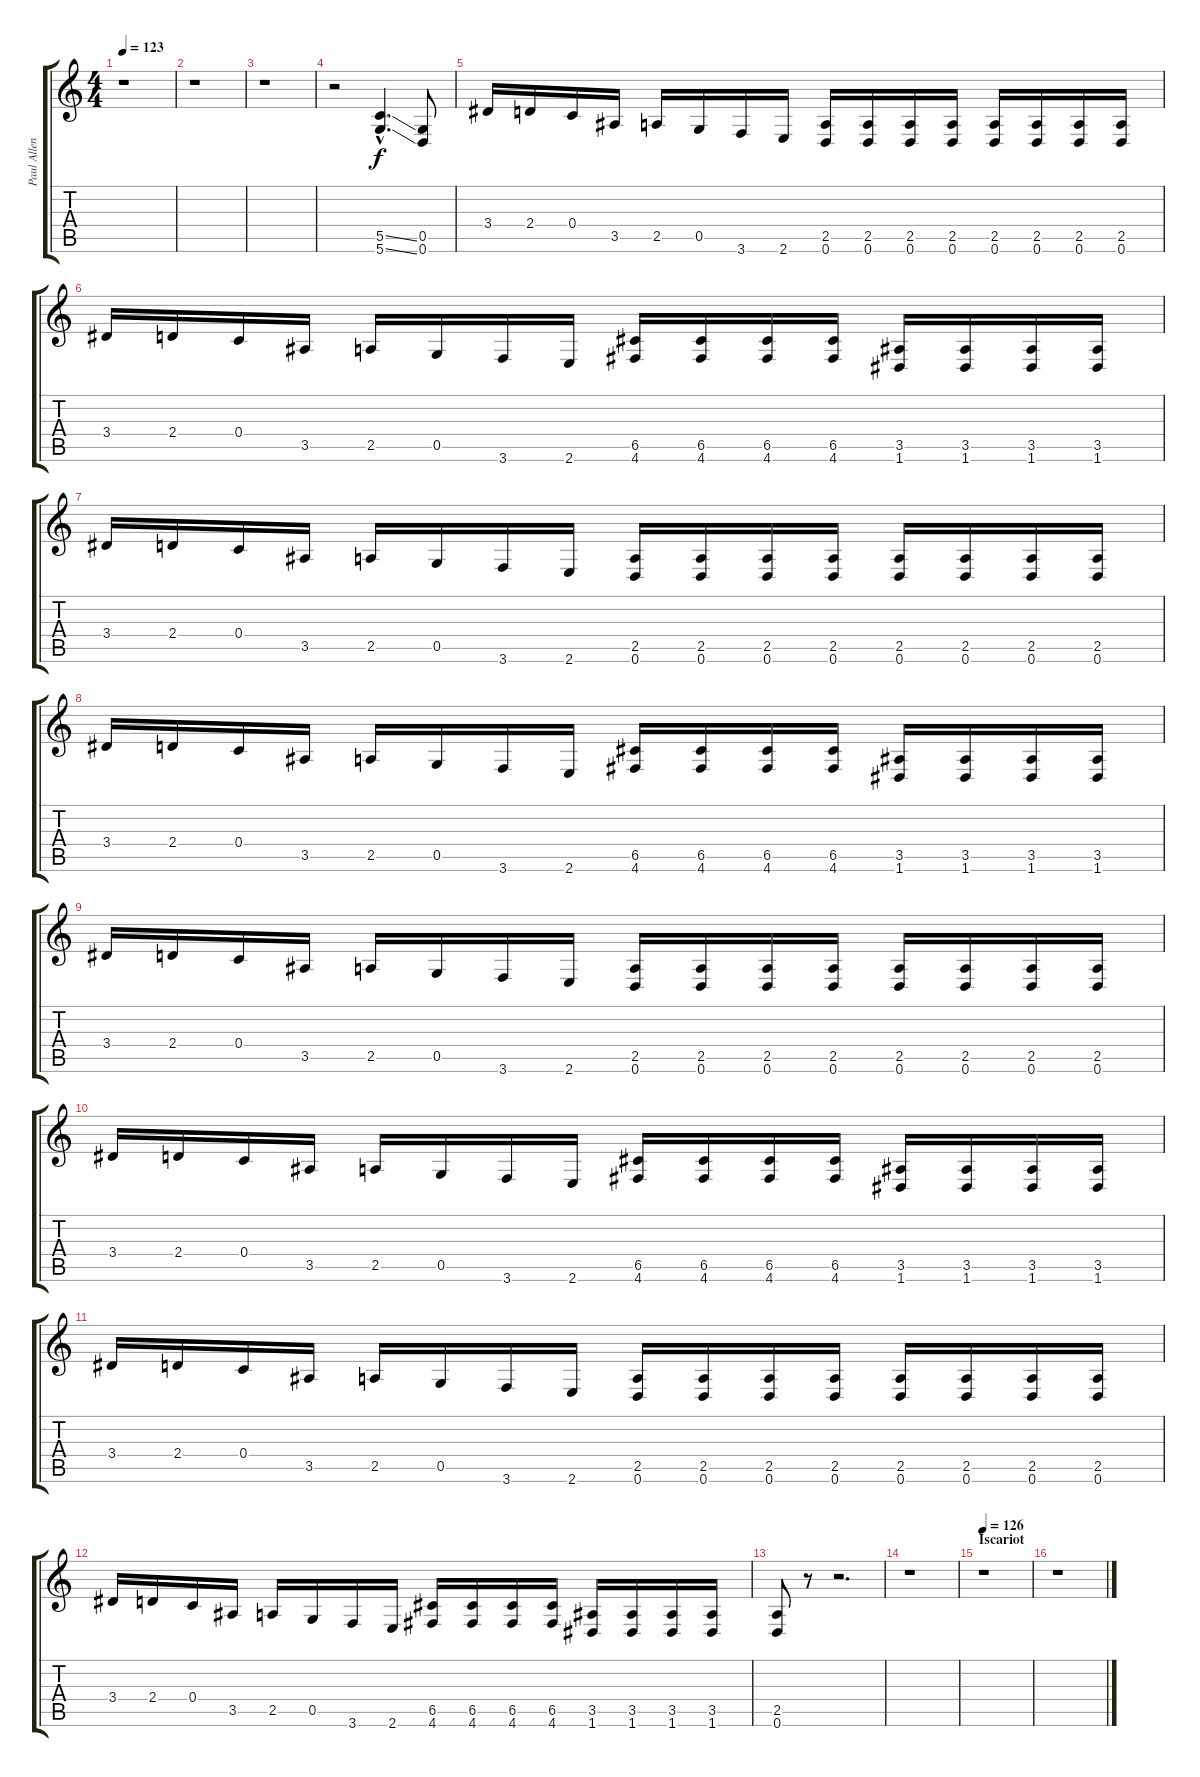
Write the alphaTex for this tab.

\track ("Paul Allender (Guitar)" "Paul Allen") {instrument overdrivenguitar}
\staff {score tabs}
\tuning (D4 A3 F3 C3 G2 D2) {hide}
\ts (4 4)
\tempo 123
\clef g2
\ks c
r.1{dy f instrument overdrivenguitar} |
r.1 |
r.1 |
r.2 (5.5{ss hac} 5.6{ss hac}).4{d} (0.5 0.6).8 |
3.4.16 2.4.16 0.4.16 3.5.16 2.5.16 0.5.16 3.6.16 2.6.16 (2.5 0.6).16 (2.5 0.6).16 (2.5 0.6).16 (2.5 0.6).16 (2.5 0.6).16 (2.5 0.6).16 (2.5 0.6).16 (2.5 0.6).16 |
3.4.16 2.4.16 0.4.16 3.5.16 2.5.16 0.5.16 3.6.16 2.6.16 (6.5 4.6).16 (6.5 4.6).16 (6.5 4.6).16 (6.5 4.6).16 (3.5 1.6).16 (3.5 1.6).16 (3.5 1.6).16 (3.5 1.6).16 |
3.4.16 2.4.16 0.4.16 3.5.16 2.5.16 0.5.16 3.6.16 2.6.16 (2.5 0.6).16 (2.5 0.6).16 (2.5 0.6).16 (2.5 0.6).16 (2.5 0.6).16 (2.5 0.6).16 (2.5 0.6).16 (2.5 0.6).16 |
3.4.16 2.4.16 0.4.16 3.5.16 2.5.16 0.5.16 3.6.16 2.6.16 (6.5 4.6).16 (6.5 4.6).16 (6.5 4.6).16 (6.5 4.6).16 (3.5 1.6).16 (3.5 1.6).16 (3.5 1.6).16 (3.5 1.6).16 |
3.4.16 2.4.16 0.4.16 3.5.16 2.5.16 0.5.16 3.6.16 2.6.16 (2.5 0.6).16 (2.5 0.6).16 (2.5 0.6).16 (2.5 0.6).16 (2.5 0.6).16 (2.5 0.6).16 (2.5 0.6).16 (2.5 0.6).16 |
3.4.16 2.4.16 0.4.16 3.5.16 2.5.16 0.5.16 3.6.16 2.6.16 (6.5 4.6).16 (6.5 4.6).16 (6.5 4.6).16 (6.5 4.6).16 (3.5 1.6).16 (3.5 1.6).16 (3.5 1.6).16 (3.5 1.6).16 |
3.4.16 2.4.16 0.4.16 3.5.16 2.5.16 0.5.16 3.6.16 2.6.16 (2.5 0.6).16 (2.5 0.6).16 (2.5 0.6).16 (2.5 0.6).16 (2.5 0.6).16 (2.5 0.6).16 (2.5 0.6).16 (2.5 0.6).16 |
3.4.16 2.4.16 0.4.16 3.5.16 2.5.16 0.5.16 3.6.16 2.6.16 (6.5 4.6).16 (6.5 4.6).16 (6.5 4.6).16 (6.5 4.6).16 (3.5 1.6).16 (3.5 1.6).16 (3.5 1.6).16 (3.5 1.6).16 |
(2.5 0.6).8 r.8 r.2{d} |
r.1 |
\section ("" "Iscariot")
\tempo 126
r.1 |
r.1
